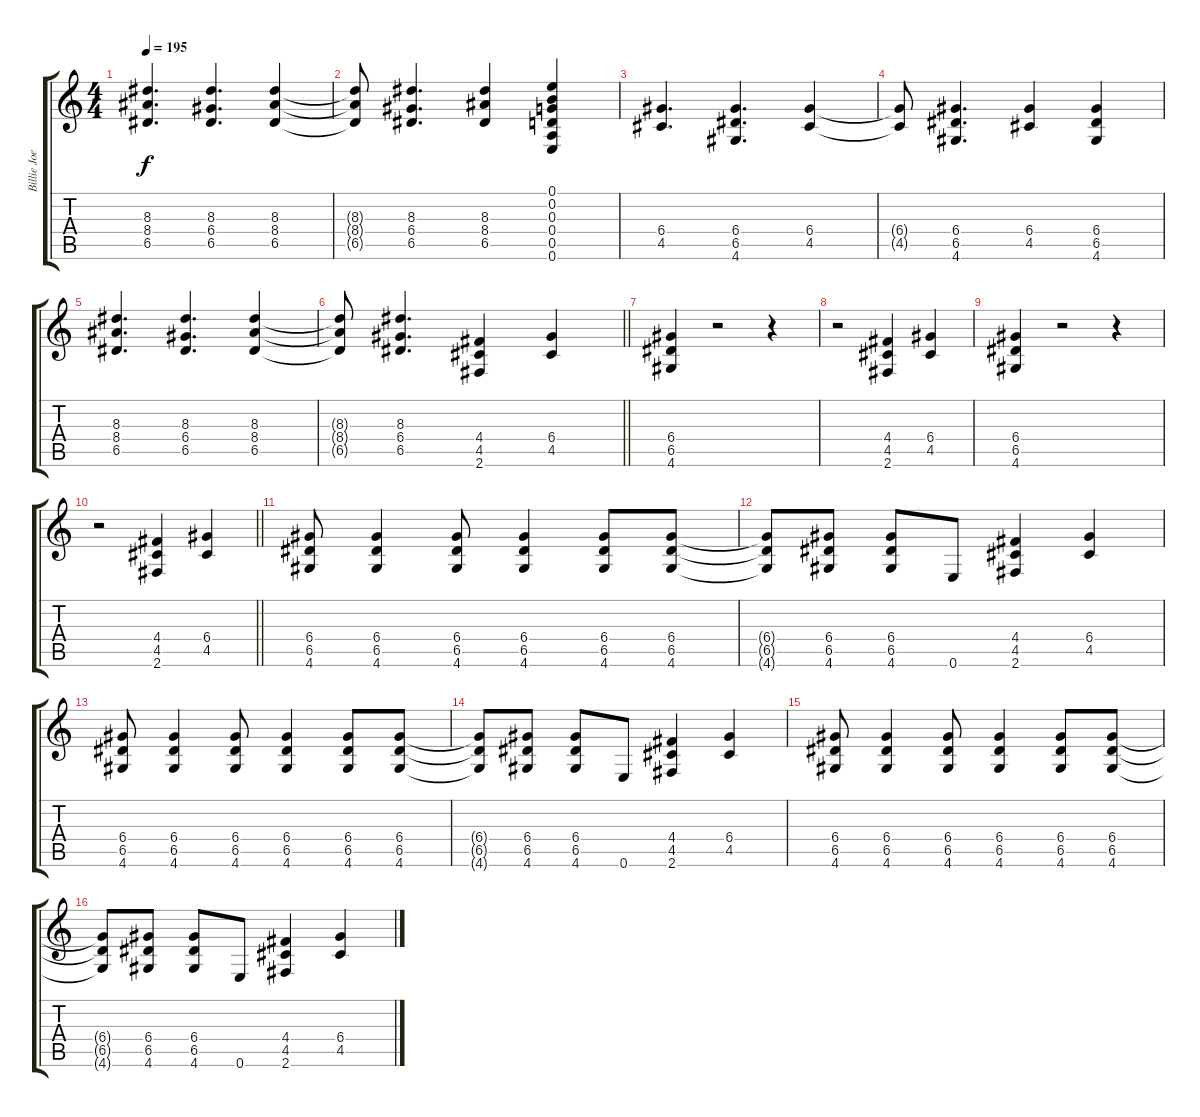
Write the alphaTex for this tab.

\track ("Billie Joe" "Billie Joe") {instrument distortionguitar}
\staff {score tabs}
\tuning (E4 B3 G3 D3 A2 E2) {hide}
\ts (4 4)
\tempo 195
\clef g2
\ks c
(8.3 8.4 6.5).4{d dy f} (8.3 6.4 6.5).4{d} (8.3 8.4 6.5).4 |
(8.3{t} 8.4{t} 6.5{t}).8 (8.3 6.4 6.5).4{d} (8.3 8.4 6.5).4 (0.1 0.2 0.3 0.4 0.5 0.6).4 |
(6.4 4.5).4{d} (6.4 6.5 4.6).4{d} (6.4 4.5).4 |
(6.4{t} 4.5{t}).8 (6.4 6.5 4.6).4{d} (6.4 4.5).4 (6.4 6.5 4.6).4 |
(8.3 8.4 6.5).4{d} (8.3 6.4 6.5).4{d} (8.3 8.4 6.5).4 |
\barLineRight lightlight
(8.3{t} 8.4{t} 6.5{t}).8 (8.3 6.4 6.5).4{d} (4.4 4.5 2.6).4 (6.4 4.5).4 |
(6.4 6.5 4.6).4 r.2 r.4 |
r.2 (4.4 4.5 2.6).4 (6.4 4.5).4 |
(6.4 6.5 4.6).4 r.2 r.4 |
\barLineRight lightlight
r.2 (4.4 4.5 2.6).4 (6.4 4.5).4 |
(6.4 6.5 4.6).8 (6.4 6.5 4.6).4 (6.4 6.5 4.6).8 (6.4 6.5 4.6).4 (6.4 6.5 4.6).8 (6.4 6.5 4.6).8 |
(6.4{t} 6.5{t} 4.6{t}).8 (6.4 6.5 4.6).8 (6.4 6.5 4.6).8 0.6.8 (4.4 4.5 2.6).4 (6.4 4.5).4 |
(6.4 6.5 4.6).8 (6.4 6.5 4.6).4 (6.4 6.5 4.6).8 (6.4 6.5 4.6).4 (6.4 6.5 4.6).8 (6.4 6.5 4.6).8 |
(6.4{t} 6.5{t} 4.6{t}).8 (6.4 6.5 4.6).8 (6.4 6.5 4.6).8 0.6.8 (4.4 4.5 2.6).4 (6.4 4.5).4 |
(6.4 6.5 4.6).8 (6.4 6.5 4.6).4 (6.4 6.5 4.6).8 (6.4 6.5 4.6).4 (6.4 6.5 4.6).8 (6.4 6.5 4.6).8 |
(6.4{t} 6.5{t} 4.6{t}).8 (6.4 6.5 4.6).8 (6.4 6.5 4.6).8 0.6.8 (4.4 4.5 2.6).4 (6.4 4.5).4
